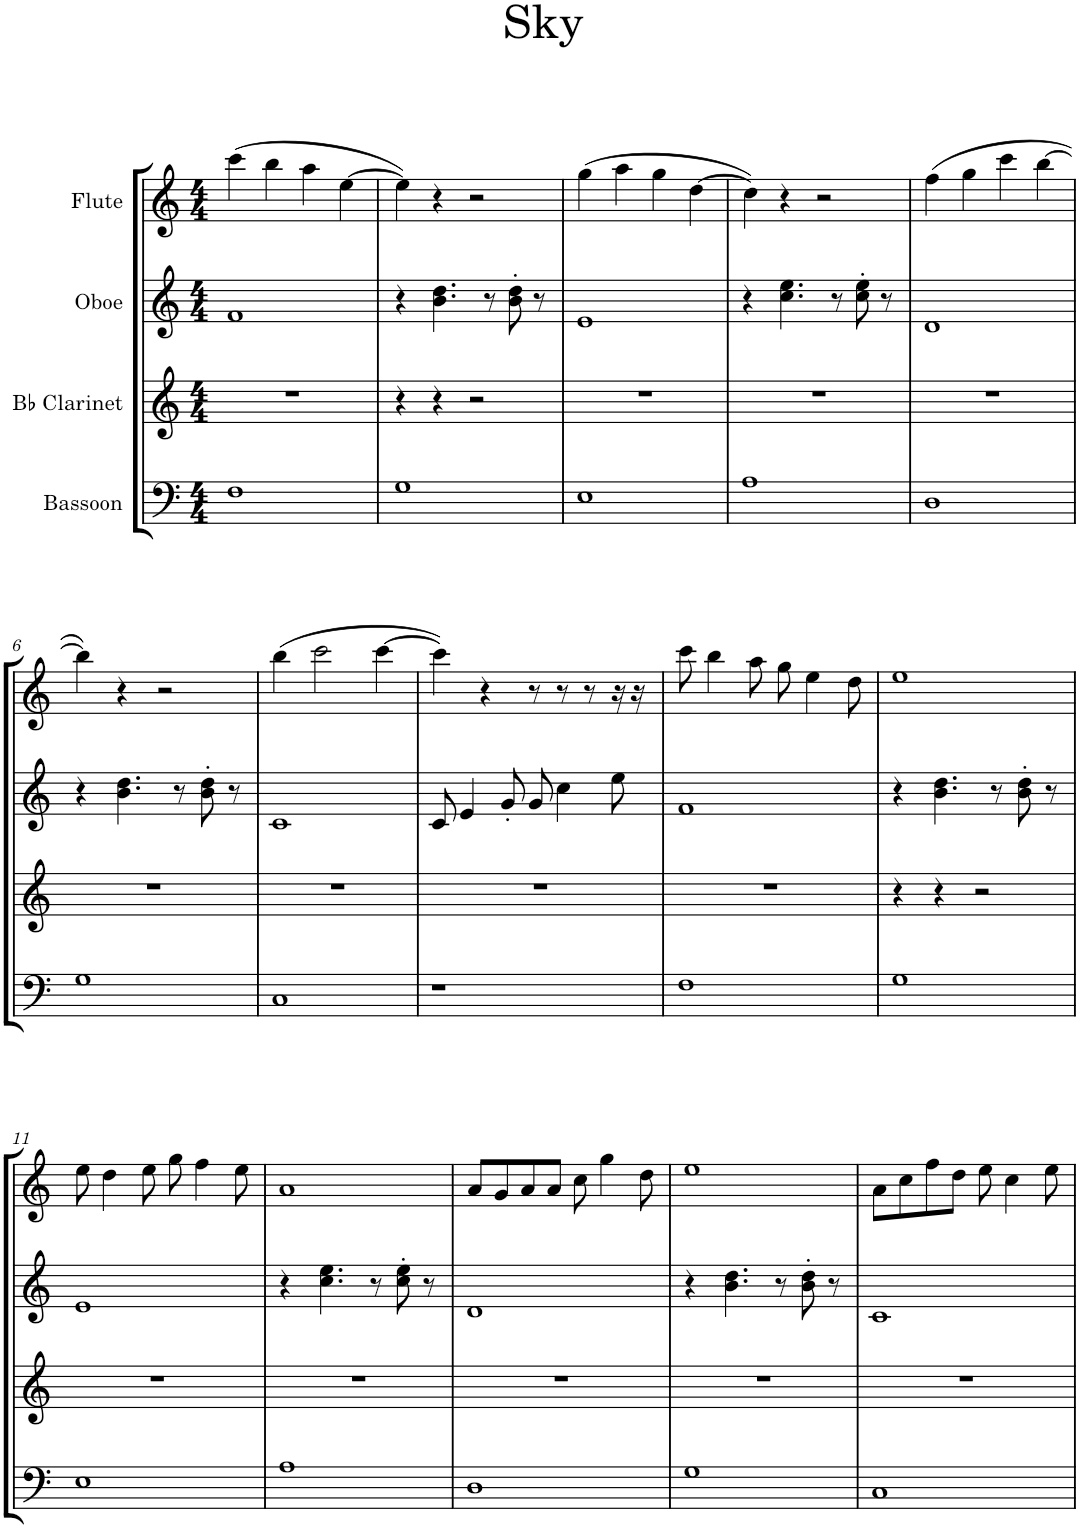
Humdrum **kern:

**kern	**kern	**kern	**kern
*part4	*part3	*part2	*part1
*staff4	*staff3	*staff2	*staff1
*I"Bassoon	*I"Bb Clarinet	*I"Oboe	*I"Flute
*I'Bsn	*I'Cl	*I'Ob	*I'Fl
*clefF4	*clefG2	*clefG2	*clefG2
*	*ITrd1c2	*	*
*k[]	*k[]	*k[]	*k[]
*M4/4	*M4/4	*M4/4	*M4/4
=1	=1	=1	=1
1F	1r	1f	(4ccc\
.	.	.	4bb\
.	.	.	4aa\
.	.	.	[4ee\
=2	=2	=2	=2
1G	4r	4r	4ee\])
.	4r	4.b\ 4.dd\	4r
.	2r	.	2r
.	.	8r	.
.	.	8b\' 8dd\'	.
.	.	8r	.
=3	=3	=3	=3
1E	1r	1e	(4gg\
.	.	.	4aa\
.	.	.	4gg\
.	.	.	[4dd\
=4	=4	=4	=4
1A	1r	4r	4dd\])
.	.	4.cc\ 4.ee\	4r
.	.	.	2r
.	.	8r	.
.	.	8cc\' 8ee\'	.
.	.	8r	.
=5	=5	=5	=5
1D	1r	1d	(4ff\
.	.	.	4gg\
.	.	.	4ccc\
.	.	.	[4bb\
!!LO:LB:g=z
=6	=6	=6	=6
1G	1r	4r	4bb\])
.	.	4.b\ 4.dd\	4r
.	.	.	2r
.	.	8r	.
.	.	8b\' 8dd\'	.
.	.	8r	.
=7	=7	=7	=7
1C	1r	1c	(4bb\
.	.	.	2ccc\
.	.	.	[4ccc\
=8	=8	=8	=8
1r	1r	8c/	4ccc\])
.	.	4e/	.
.	.	.	4r
.	.	8g'/	.
.	.	8g/	8r
.	.	4cc\	8r
.	.	.	8r
.	.	8ee\	16r
.	.	.	16r
=9	=9	=9	=9
1F	1r	1f	8ccc\
.	.	.	4bb\
.	.	.	8aa\
.	.	.	8gg\
.	.	.	4ee\
.	.	.	8dd\
=10	=10	=10	=10
1G	4r	4r	1ee
.	4r	4.b\ 4.dd\	.
.	2r	.	.
.	.	8r	.
.	.	8b\' 8dd\'	.
.	.	8r	.
!!LO:LB:g=z
=11	=11	=11	=11
1E	1r	1e	8ee\
.	.	.	4dd\
.	.	.	8ee\
.	.	.	8gg\
.	.	.	4ff\
.	.	.	8ee\
=12	=12	=12	=12
1A	1r	4r	1a
.	.	4.cc\ 4.ee\	.
.	.	8r	.
.	.	8cc\' 8ee\'	.
.	.	8r	.
=13	=13	=13	=13
1D	1r	1d	8a/L
.	.	.	8g/
.	.	.	8a/
.	.	.	8a/J
.	.	.	8cc\
.	.	.	4gg\
.	.	.	8dd\
=14	=14	=14	=14
1G	1r	4r	1ee
.	.	4.b\ 4.dd\	.
.	.	8r	.
.	.	8b\' 8dd\'	.
.	.	8r	.
=15	=15	=15	=15
1C	1r	1c	8a\L
.	.	.	8cc\
.	.	.	8ff\
.	.	.	8dd\J
.	.	.	8ee\
.	.	.	4cc\
.	.	.	8ee\
=	=	=	=
*-	*-	*-	*-
